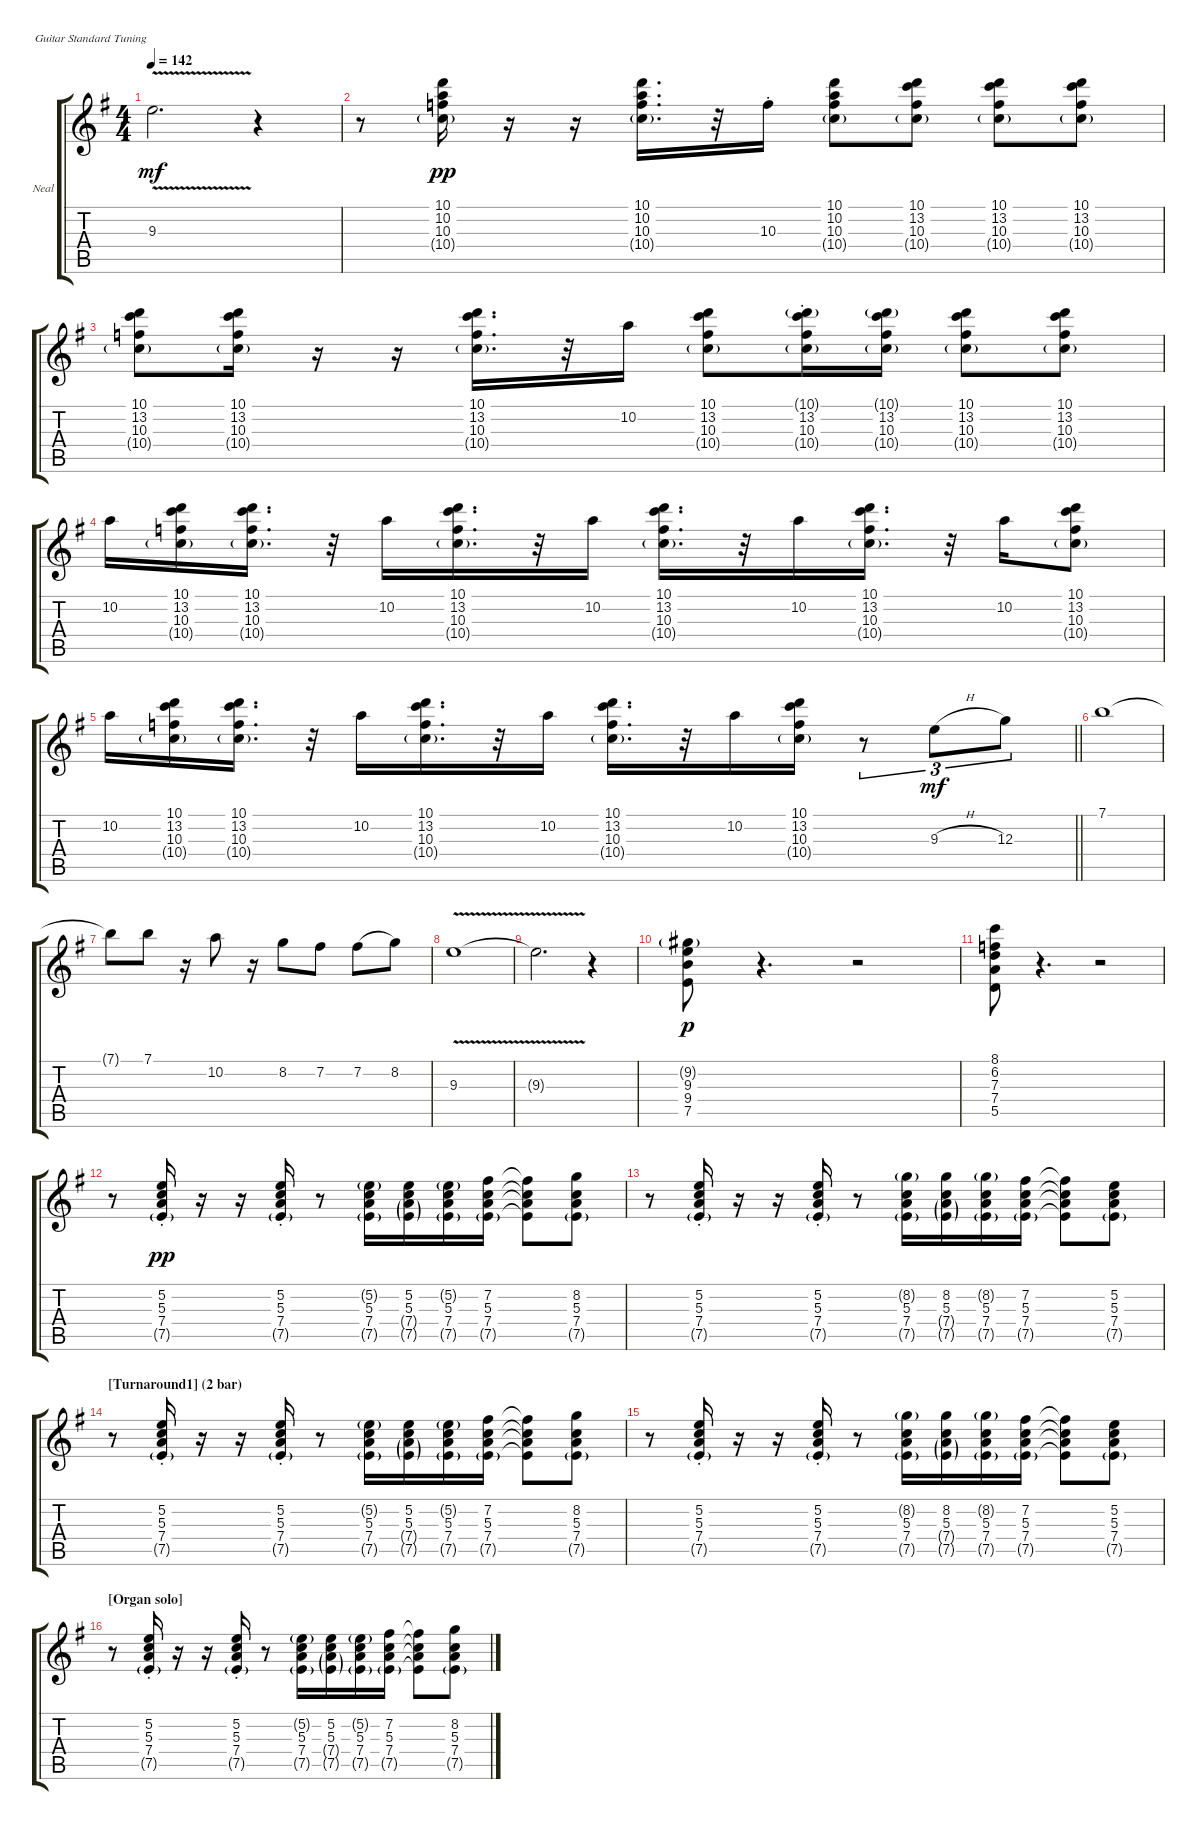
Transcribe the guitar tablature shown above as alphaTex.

\bracketExtendMode groupsimilarinstruments
\firstSystemTrackNameOrientation horizontal
\otherSystemsTrackNameOrientation horizontal
\track ("Guitar - Neal Schon" "Neal") {instrument electricguitarclean}
\staff {score tabs}
\tuning (E4 B3 G3 D3 A2 E2)
\ts (4 4)
\tempo 142
\clef g2
\ks eminor
9.3{v t}.2{d dy mf} r.4 |
r.8 (10.1 10.2 10.3 10.4{g}).16{dy pp} r.16 r.16 (10.1 10.2 10.3 10.4{g}).16{d} r.32 10.3{st}.16 (10.1 10.2 10.3 10.4{g}).8 (10.1 13.2 10.3 10.4{g}).8 (10.1 13.2 10.3 10.4{g}).8 (10.1 13.2 10.3 10.4{g}).8 |
(13.2 10.3 10.4{g} 10.1).8 (13.2 10.3 10.4{g} 10.1).16 r.16 r.16 (13.2 10.3 10.4{g} 10.1).16{d} r.32 10.2.16 (13.2 10.3 10.4{g} 10.1).8 (13.2{st} 10.3 10.4{g} 10.1{g}).16 (13.2 10.3 10.4{g} 10.1{g}).16 (13.2 10.3 10.4{g} 10.1).8 (13.2 10.3 10.4{g} 10.1).8 |
10.2.16 (13.2 10.3 10.4{g} 10.1).16 (13.2 10.3 10.4{g} 10.1).16{d} r.32 10.2.16 (13.2 10.3 10.4{g} 10.1).16{d} r.32 10.2.16 (13.2 10.3 10.4{g} 10.1).16{d} r.32 10.2.16 (13.2 10.3 10.4{g} 10.1).16{d} r.32 10.2.16 (13.2 10.3 10.4{g} 10.1).8 |
\barLineRight lightlight
10.2.16 (13.2 10.3 10.4{g} 10.1).16 (13.2 10.3 10.4{g} 10.1).16{d} r.32 10.2.16 (13.2 10.3 10.4{g} 10.1).16{d} r.32 10.2.16 (13.2 10.3 10.4{g} 10.1).16{d} r.32 10.2.16 (13.2 10.3 10.4{g} 10.1).16 r.8{tu (3 2)} 9.3{h}.8{tu (3 2) dy mf} 12.3.8{tu (3 2)} |
7.1.1 |
7.1{t}.8 7.1.8 r.16 10.2.8 r.16 8.2.8 7.2.8 7.2.8{legatoorigin} 8.2.8 |
9.3{v}.1 |
9.3{v t}.2{d} r.4 |
(7.5 9.4 9.3 9.2{g}).8{dy p} r.4{d} r.2 |
(5.5 7.4 7.3 8.1 6.2).8 r.4{d} r.2 |
r.8 (5.2 5.3{st} 7.4{st} 7.5{g}).16{dy pp} r.16 r.16 (5.2 5.3{st} 7.4{st} 7.5{g}).16 r.8 (5.2{g} 5.3 7.4 7.5{g}).16 (5.2 5.3 7.4{g} 7.5{g}).16 (5.2{g} 5.3 7.4 7.5{g}).16 (7.2 5.3 7.4 7.5{g}).16 (7.2{t} 5.3{t} 7.4{t} 7.5{t}).8 (8.2 5.3 7.4 7.5{g}).8 |
r.8 (5.2 5.3{st} 7.4{st} 7.5{g}).16 r.16 r.16 (5.2 5.3{st} 7.4{st} 7.5{g}).16 r.8 (8.2{g} 5.3 7.4 7.5{g}).16 (8.2 5.3 7.4{g} 7.5{g}).16 (8.2{g} 5.3 7.4 7.5{g}).16 (7.2 5.3 7.4 7.5{g}).16 (7.2{t} 5.3{t} 7.4{t} 7.5{t}).8 (5.2 5.3 7.4 7.5{g}).8 |
\section ("" "[Turnaround1] (2 bar) ")
r.8 (5.2 5.3{st} 7.4{st} 7.5{g}).16 r.16 r.16 (5.2 5.3{st} 7.4{st} 7.5{g}).16 r.8 (5.2{g} 5.3 7.4 7.5{g}).16 (5.2 5.3 7.4{g} 7.5{g}).16 (5.2{g} 5.3 7.4 7.5{g}).16 (7.2 5.3 7.4 7.5{g}).16 (7.2{t} 5.3{t} 7.4{t} 7.5{t}).8 (8.2 5.3 7.4 7.5{g}).8 |
r.8 (5.2 5.3{st} 7.4{st} 7.5{g}).16 r.16 r.16 (5.2 5.3{st} 7.4{st} 7.5{g}).16 r.8 (8.2{g} 5.3 7.4 7.5{g}).16 (8.2 5.3 7.4{g} 7.5{g}).16 (8.2{g} 5.3 7.4 7.5{g}).16 (7.2 5.3 7.4 7.5{g}).16 (7.2{t} 5.3{t} 7.4{t} 7.5{t}).8 (5.2 5.3 7.4 7.5{g}).8 |
\section ("" "[Organ solo]")
r.8 (5.2 5.3{st} 7.4{st} 7.5{g}).16 r.16 r.16 (5.2 5.3{st} 7.4{st} 7.5{g}).16 r.8 (5.2{g} 5.3 7.4 7.5{g}).16 (5.2 5.3 7.4{g} 7.5{g}).16 (5.2{g} 5.3 7.4 7.5{g}).16 (7.2 5.3 7.4 7.5{g}).16 (7.2{t} 5.3{t} 7.4{t} 7.5{t}).8 (8.2 5.3 7.4 7.5{g}).8
